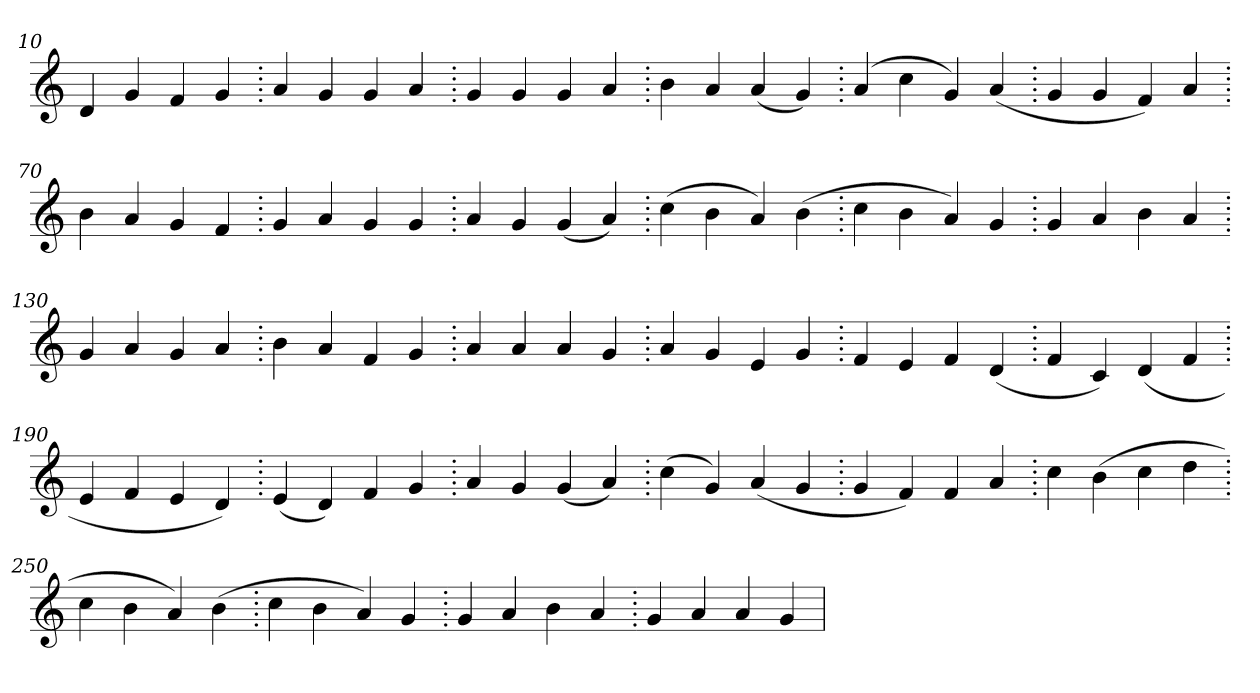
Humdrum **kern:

**kern
*part1
*staff1
*clefG2
=10.
4d
4g
4f
4g
=20.
4a
4g
4g
4a
=30.
4g
4g
4g
4a
=40.
4b
4a
(>4a
4g)
=50.
(>4a
4cc
4g)
(>4a
=60.
4g
4g
4f)
4a
=70.
4b
4a
4g
4f
=80.
4g
4a
4g
4g
=90.
4a
4g
(>4g
4a)
=100.
(>4cc
4b
4a)
(>4b
=110.
4cc
4b
4a)
4g
=120.
4g
4a
4b
4a
=130.
4g
4a
4g
4a
=140.
4b
4a
4f
4g
=150.
4a
4a
4a
4g
=160.
4a
4g
4e
4g
=170.
4f
4e
4f
(>4d
=180.
4f
4c)
(>4d
4f
=190.
4e
4f
4e
4d)
=200.
(>4e
4d)
4f
4g
=210.
4a
4g
(>4g
4a)
=220.
(>4cc
4g)
(>4a
4g
=230.
4g
4f)
4f
4a
=240.
4cc
(>4b
4cc
4dd
=250.
4cc
4b
4a)
(>4b
=260.
4cc
4b
4a)
4g
=270.
4g
4a
4b
4a
=280.
4g
4a
4a
4g
=
*-
